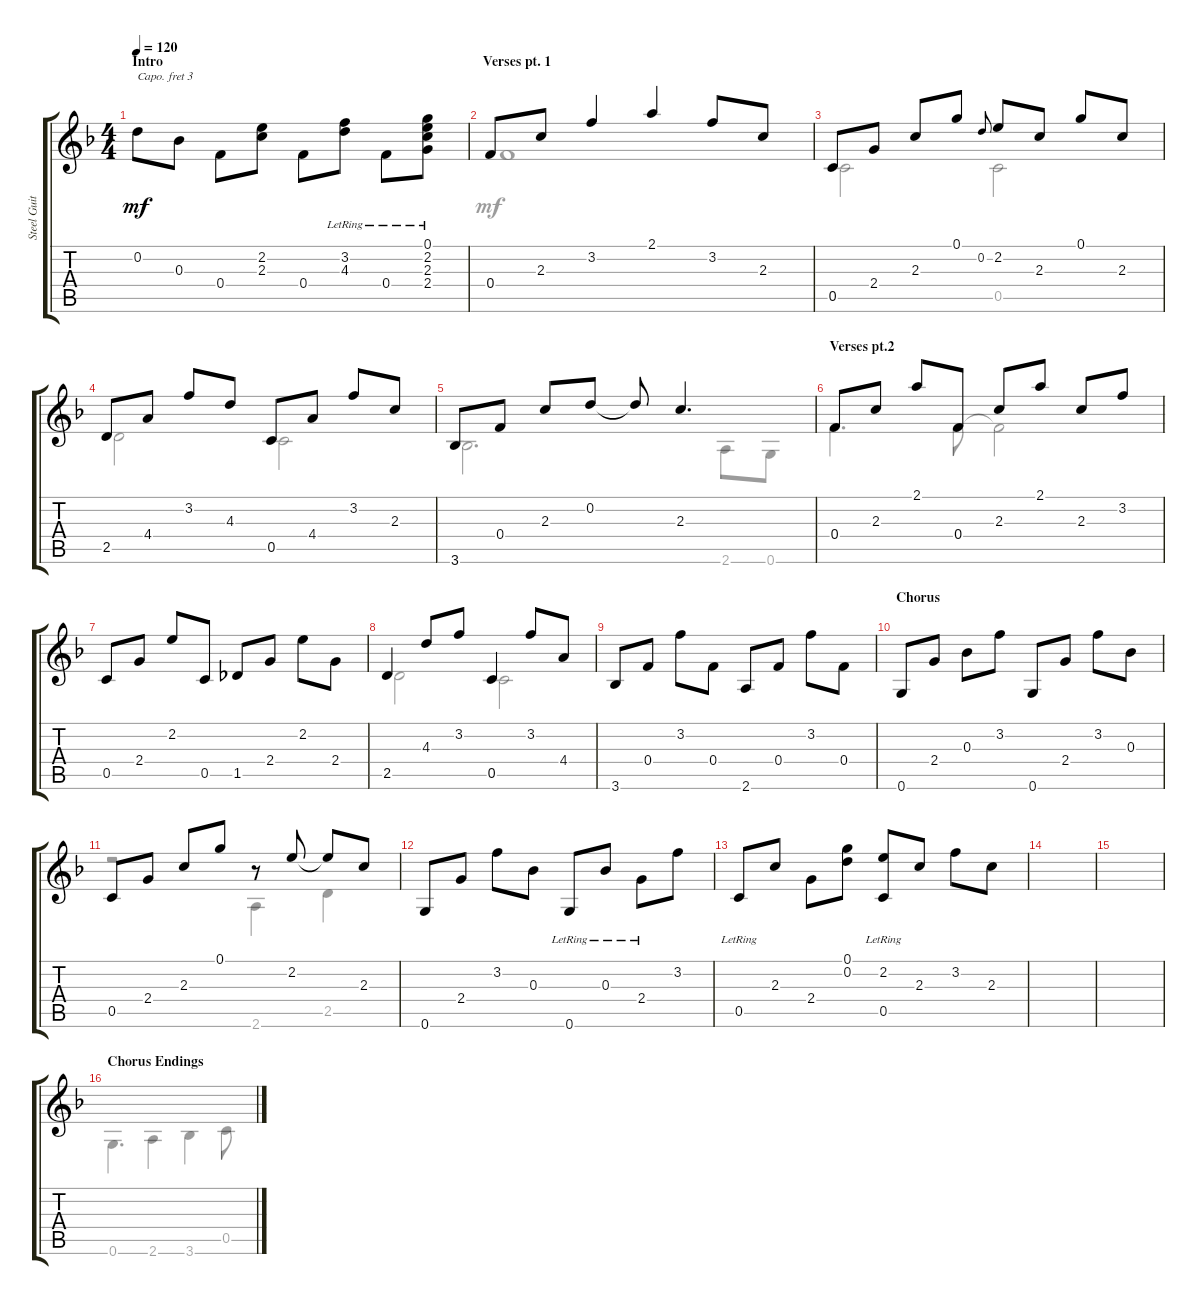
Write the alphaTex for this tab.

\track ("Steel Guitar" "Steel Guit") {instrument acousticguitarsteel}
\staff {score tabs}
\capo 3
\tuning (E4 B3 G3 D3 A2 E2) {hide}
\voice
\ts (4 4)
\section ("" "Intro")
\tempo 120
\clef g2
\ks f
0.2.8{dy mf instrument acousticguitarsteel} 0.3.8 0.4.8 (2.2 2.3).8 0.4.8 (3.2{lr} 4.3).8 0.4{lr}.8 (0.1 2.2{lr} 2.3 2.4).8 |
\section ("" "Verses pt. 1")
0.4.8 2.3.8 3.2.4 2.1.4 3.2.8 2.3.8 |
0.5.8 2.4.8 2.3.8 0.1.8 0.2.8{gr onbeat} 2.2.8 2.3.8 0.1.8 2.3.8 |
2.5.8 4.4.8 3.2.8 4.3.8 0.5.8 4.4.8 3.2.8 2.3.8 |
3.6.8 0.4.8 2.3.8 0.2.8 0.2{t}.8 2.3.4{d} |
\section ("" "Verses pt.2")
0.4.8 2.3.8 2.1.8 0.4.8 2.3.8 2.1.8 2.3.8 3.2.8 |
0.5.8 2.4.8 2.2.8 0.5.8 1.5.8 2.4.8 2.2.8 2.4.8 |
2.5.4 4.3.8 3.2.8 0.5.4 3.2.8 4.4.8 |
3.6.8 0.4.8 3.2.8 0.4.8 2.6.8 0.4.8 3.2.8 0.4.8 |
\section ("" "Chorus")
0.6.8 2.4.8 0.3.8 3.2.8 0.6.8 2.4.8 3.2.8 0.3.8 |
0.5.8 2.4.8 2.3.8 0.1.8 r.8 2.2.8 2.2{t}.8 2.3.8 |
0.6.8 2.4.8 3.2.8 0.3.8 0.6{lr}.8 0.3{lr}.8 2.4{lr}.8 3.2.8 |
0.5{lr}.8 2.3.8 2.4.8 (0.1 0.2).8 (2.2 0.5{lr}).8 2.3.8 3.2.8 2.3.8 |
|
|
\section ("" "Chorus Endings")
\voice
\clef g2
\ottava regular
\simile none
\ks f
0.6.4{d dy mf} 2.6.4 3.6.4 0.5.8 |
0.4.1 |
0.5.2 0.5.2 |
2.5.2 0.5.2 |
3.6.2{d} 2.6.8 0.6.8 |
0.4.4{d} 0.4.8 0.4{t}.2 |
|
2.5.2 0.5.2 |
|
|
r.2 2.6.4 2.5.4 |
|
|
|
|
